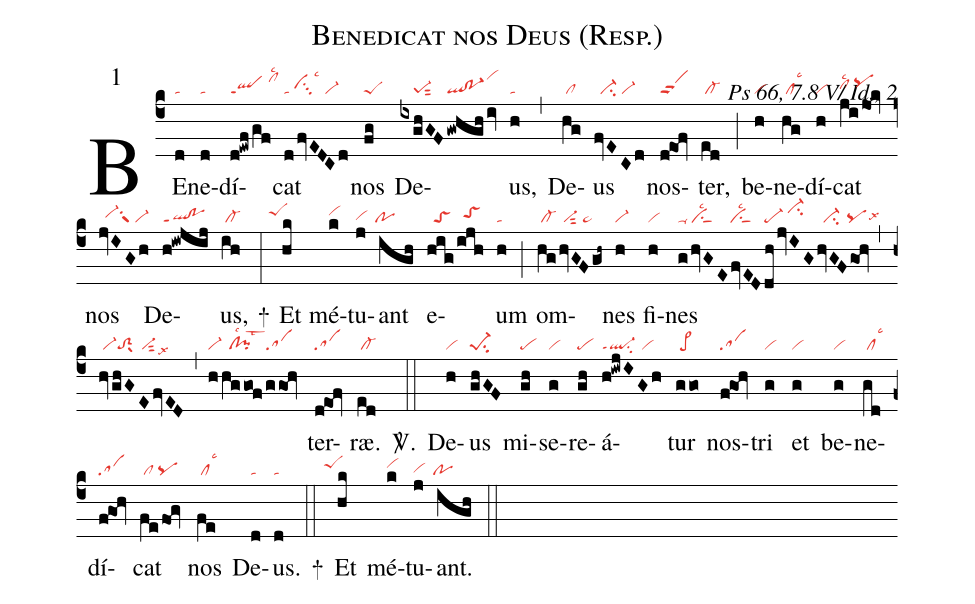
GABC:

name:Benedicat nos Deus (Resp.);
mode:1;
commentary:Ps 66, 7.8 V/ Id., 2;
nabc-lines:1;
%%
(c4)
BE(d|ta)ne(d|ta)dí(d!ewf/gf|qlppt1/clhklsc2)cat(d/fvEDCd|ta/vihhsu3lsc3/vi-)
nos(fg|peS) De(ixghGF|////pe-1sut2|/gwhgh/iv|ql!po-1vihl)us,(h|ta) (,)
De(hg|/cl)us(fvECd|//ci-/vi-) nos(d!eof|vippt2)ter,(ed|/cl-) (;)
be(h|vi)ne(hg|/cllsc3)dí(h|vi)cat(jijok|clhhlsc2/pqhi) nos(jvIGh|//vi-hhsu1suw1/vi-)
De(h!iwjij|ql!poppt1)us,(ih|/cl-) +(:)

Et(hk|````peShi) mé(k|vihi)tu(j|vihg)ant(igh|`po)
e(hig|//toS|/ijh|//toShh)um(h|ta) (;)
om(hg/hvGFgh~|/cl-//vi-sut2/pe~)nes(h|vi-)
fi(h|vi)nes(g/hvGE|ta-/ciSlsc2|fvED|ciSlsc2|dh/jvIG|pe-/ci-hj|hvGFgoh|//ci-//pqlsx6) (,)
(hvghGEfvED|/vi-toS2sux1//vi-sut2lsx9) (,) (hhggof/ggoh|vi-//cl!pilsc1lst3sa)
ter(d!eof|sa)ræ.(ed|/cl-) <sp>V/</sp>.(::)

De(h|vi)us(ghGF|pe-1su2)
mi(gh|pe)se(g|vi)re(gh|pe)á(h!iwjIGh|ql-ppt1su2/vi)tur(ggo>|/pe>) nos(f!goh|sa)tri(g|vi)
et(g|vi) be(g|vi)ne(gd|/cllsc3)dí(f!goh|sa)cat(fefog|/cl/pq)
nos(fe|/cllsc3) De(d|ta)us.(d|ta) +(::)

Et(hk|````peShi) mé(k|vihi)tu(j|vihg)ant.(igh|`po) (::)
